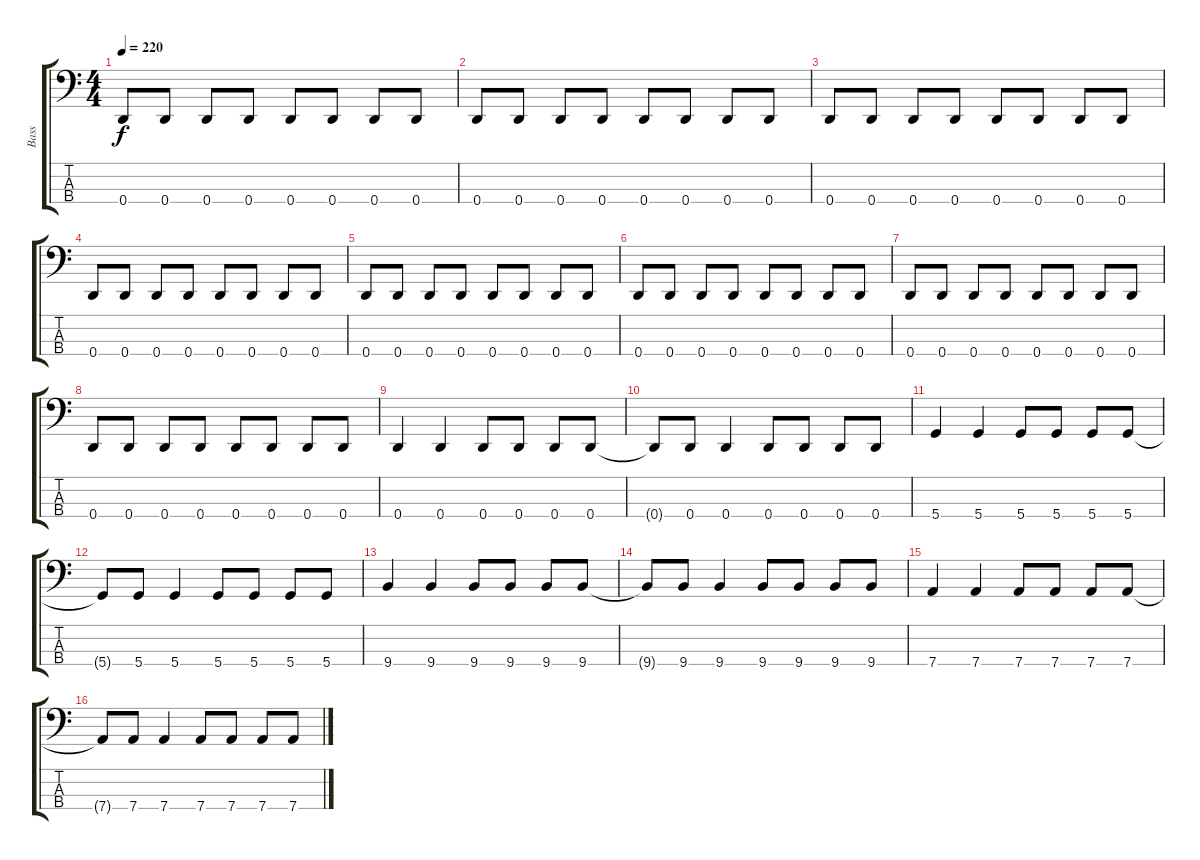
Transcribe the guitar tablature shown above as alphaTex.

\track ("Bass" "Bass") {instrument electricbasspick}
\staff {score tabs}
\tuning (G2 D2 A1 D1) {hide}
\ts (4 4)
\tempo 220
\clef f4
\ks c
0.4.8{dy f} 0.4.8 0.4.8 0.4.8 0.4.8 0.4.8 0.4.8 0.4.8 |
0.4.8 0.4.8 0.4.8 0.4.8 0.4.8 0.4.8 0.4.8 0.4.8 |
0.4.8 0.4.8 0.4.8 0.4.8 0.4.8 0.4.8 0.4.8 0.4.8 |
0.4.8 0.4.8 0.4.8 0.4.8 0.4.8 0.4.8 0.4.8 0.4.8 |
0.4.8 0.4.8 0.4.8 0.4.8 0.4.8 0.4.8 0.4.8 0.4.8 |
0.4.8 0.4.8 0.4.8 0.4.8 0.4.8 0.4.8 0.4.8 0.4.8 |
0.4.8 0.4.8 0.4.8 0.4.8 0.4.8 0.4.8 0.4.8 0.4.8 |
0.4.8 0.4.8 0.4.8 0.4.8 0.4.8 0.4.8 0.4.8 0.4.8 |
0.4.4 0.4.4 0.4.8 0.4.8 0.4.8 0.4.8 |
0.4{t}.8 0.4.8 0.4.4 0.4.8 0.4.8 0.4.8 0.4.8 |
5.4.4 5.4.4 5.4.8 5.4.8 5.4.8 5.4.8 |
5.4{t}.8 5.4.8 5.4.4 5.4.8 5.4.8 5.4.8 5.4.8 |
9.4.4 9.4.4 9.4.8 9.4.8 9.4.8 9.4.8 |
9.4{t}.8 9.4.8 9.4.4 9.4.8 9.4.8 9.4.8 9.4.8 |
7.4.4 7.4.4 7.4.8 7.4.8 7.4.8 7.4.8 |
7.4{t}.8 7.4.8 7.4.4 7.4.8 7.4.8 7.4.8 7.4.8
